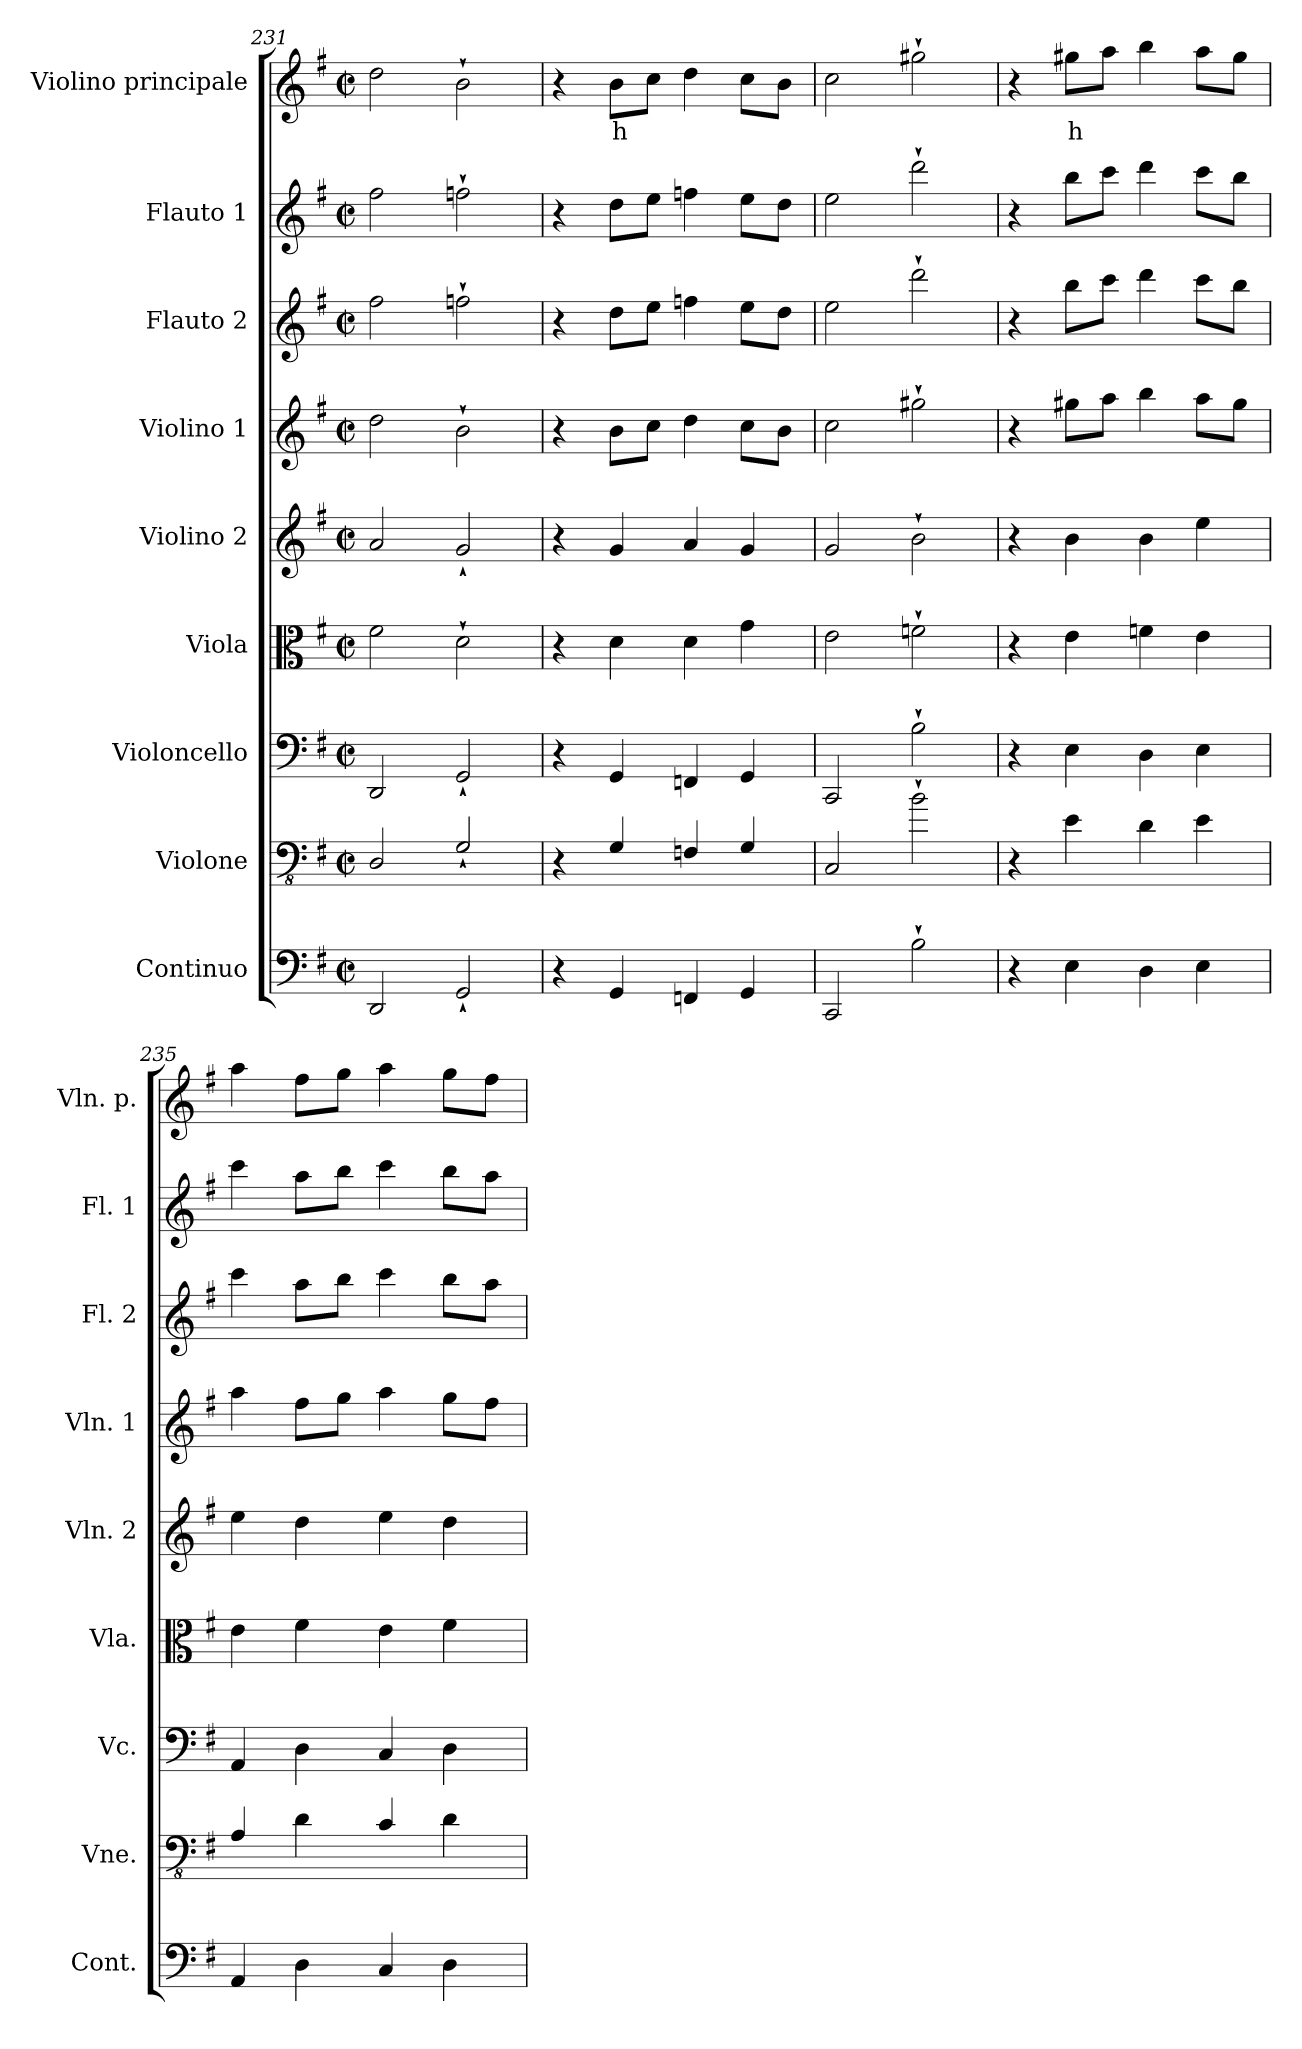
**kern	**kern	**kern	**kern	**kern	**kern	**kern	**kern	**kern	**text
*part9	*part8	*part7	*part6	*part5	*part4	*part3	*part2	*part1	*part1
*staff9	*staff8	*staff7	*staff6	*staff5	*staff4	*staff3	*staff2	*staff1	*staff1
*I"Continuo	*I"Violone	*I"Violoncello	*I"Viola	*I"Violino 2	*I"Violino 1	*I"Flauto 2	*I"Flauto 1	*I"Violino principale	*
*I'Cont.	*I'Vne.	*I'Vc.	*I'Vla.	*I'Vln. 2	*I'Vln. 1	*I'Fl. 2	*I'Fl. 1	*I'Vln. p.	*
*clefF4	*clefFv4	*clefF4	*clefC3	*clefG2	*clefG2	*clefG2	*clefG2	*clefG2	*
*	*ITrd7c12	*	*	*	*	*	*	*	*
*k[f#]	*k[f#]	*k[f#]	*k[f#]	*k[f#]	*k[f#]	*k[f#]	*k[f#]	*k[f#]	*
*M2/2	*M2/2	*M2/2	*M2/2	*M2/2	*M2/2	*M2/2	*M2/2	*M2/2	*
*met(c|)	*met(c|)	*met(c|)	*met(c|)	*met(c|)	*met(c|)	*met(c|)	*met(c|)	*met(c|)	*
=231	=231	=231	=231	=231	=231	=231	=231	=231	=231
2DD/	2DDD/	2DD/	2f#\	2a/	2dd\	2ff#\	2ff#\	2dd\	.
2GG`/	2GGG`/	2GG`/	2d`\	2g`/	2b`\	2ffn`\	2ffn`\	2b`\	.
=232	=232	=232	=232	=232	=232	=232	=232	=232	=232
4r	4r	4r	4r	4r	4r	4r	4r	4r	.
!	!	!	!	!	!	!	!	!	!LO:LY:color=#FF0000
4GG/	4GGG/	4GG/	4d\	4g/	8b\L	8dd\L	8dd\L	8b\L	h
.	.	.	.	.	8cc\J	8ee\J	8ee\J	8cc\J	.
4FFn/	4FFFn/	4FFn/	4d\	4a/	4dd\	4ffn\	4ffn\	4dd\	.
4GG/	4GGG/	4GG/	4g\	4g/	8cc\L	8ee\L	8ee\L	8cc\L	.
.	.	.	.	.	8b\J	8dd\J	8dd\J	8b\J	.
=233	=233	=233	=233	=233	=233	=233	=233	=233	=233
2CC/	2CCC/	2CC/	2e\	2g/	2cc\	2ee\	2ee\	2cc\	.
2B`\	2BB`\	2B`\	2fn`\	2b`\	2gg#X`\	2ddd`\	2ddd`\	2gg#X`\	.
=234	=234	=234	=234	=234	=234	=234	=234	=234	=234
4r	4r	4r	4r	4r	4r	4r	4r	4r	.
!	!	!	!	!	!	!	!	!	!LO:LY:color=#FF0000
4E\	4EE\	4E\	4e\	4b\	8gg#X\L	8bb\L	8bb\L	8gg#X\L	h
.	.	.	.	.	8aa\J	8ccc\J	8ccc\J	8aa\J	.
4D\	4DD\	4D\	4fn\	4b\	4bb\	4ddd\	4ddd\	4bb\	.
4E\	4EE\	4E\	4e\	4ee\	8aa\L	8ccc\L	8ccc\L	8aa\L	.
.	.	.	.	.	8gg#\J	8bb\J	8bb\J	8gg#\J	.
=235	=235	=235	=235	=235	=235	=235	=235	=235	=235
4AA/	4AAA/	4AA/	4e\	4ee\	4aa\	4ccc\	4ccc\	4aa\	.
4D\	4DD\	4D\	4f#\	4dd\	8ff#\L	8aa\L	8aa\L	8ff#\L	.
.	.	.	.	.	8gg\J	8bb\J	8bb\J	8gg\J	.
4C/	4CC/	4C/	4e\	4ee\	4aa\	4ccc\	4ccc\	4aa\	.
4D\	4DD\	4D\	4f#\	4dd\	8gg\L	8bb\L	8bb\L	8gg\L	.
.	.	.	.	.	8ff#\J	8aa\J	8aa\J	8ff#\J	.
=	=	=	=	=	=	=	=	=	=
*-	*-	*-	*-	*-	*-	*-	*-	*-	*-
